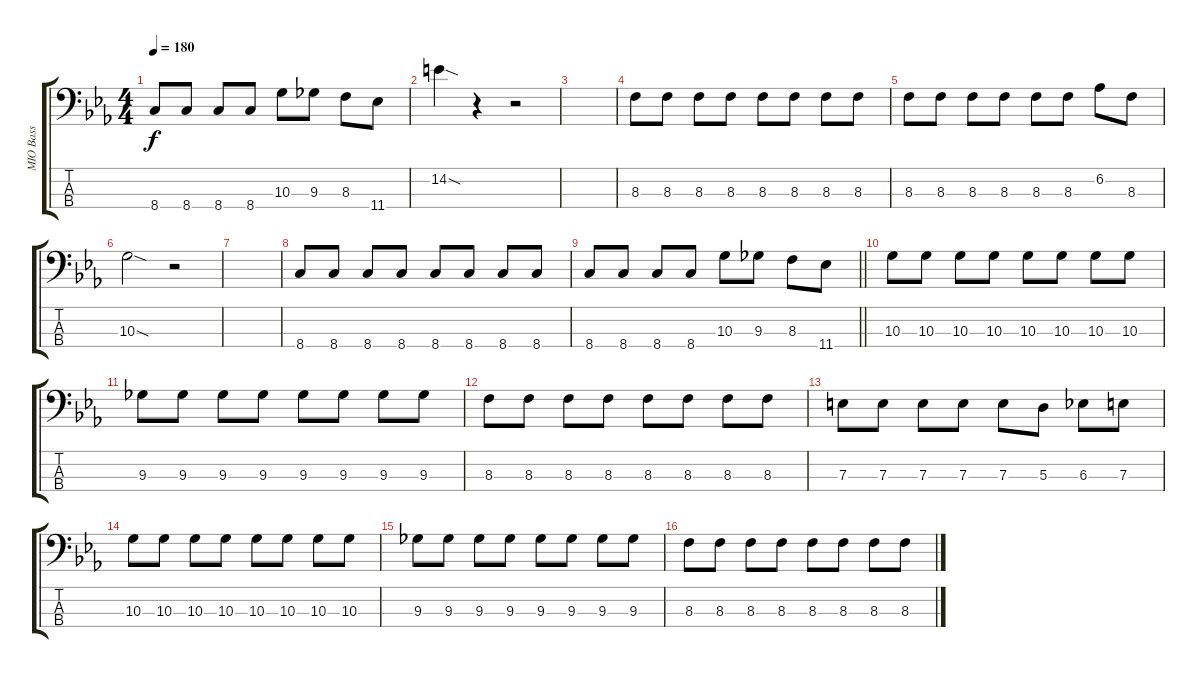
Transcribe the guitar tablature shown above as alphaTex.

\track ("MIO Bass" "MIO Bass") {instrument electricbassfinger}
\staff {score tabs}
\tuning (G2 D2 A1 E1) {hide}
\ts (4 4)
\tempo 180
\clef f4
\ks cminor
8.4.8{dy f} 8.4.8 8.4.8 8.4.8 10.3.8 9.3.8 8.3.8 11.4.8 |
14.2{sod}.4 r.4 r.2 |
|
8.3.8 8.3.8 8.3.8 8.3.8 8.3.8 8.3.8 8.3.8 8.3.8 |
8.3.8 8.3.8 8.3.8 8.3.8 8.3.8 8.3.8 6.2.8 8.3.8 |
10.3{sod}.2 r.2 |
|
8.4.8 8.4.8 8.4.8 8.4.8 8.4.8 8.4.8 8.4.8 8.4.8 |
\barLineRight lightlight
8.4.8 8.4.8 8.4.8 8.4.8 10.3.8 9.3.8 8.3.8 11.4.8 |
10.3.8 10.3.8 10.3.8 10.3.8 10.3.8 10.3.8 10.3.8 10.3.8 |
9.3.8 9.3.8 9.3.8 9.3.8 9.3.8 9.3.8 9.3.8 9.3.8 |
8.3.8 8.3.8 8.3.8 8.3.8 8.3.8 8.3.8 8.3.8 8.3.8 |
7.3.8 7.3.8 7.3.8 7.3.8 7.3.8 5.3.8 6.3.8 7.3.8 |
10.3.8 10.3.8 10.3.8 10.3.8 10.3.8 10.3.8 10.3.8 10.3.8 |
9.3.8 9.3.8 9.3.8 9.3.8 9.3.8 9.3.8 9.3.8 9.3.8 |
8.3.8 8.3.8 8.3.8 8.3.8 8.3.8 8.3.8 8.3.8 8.3.8
